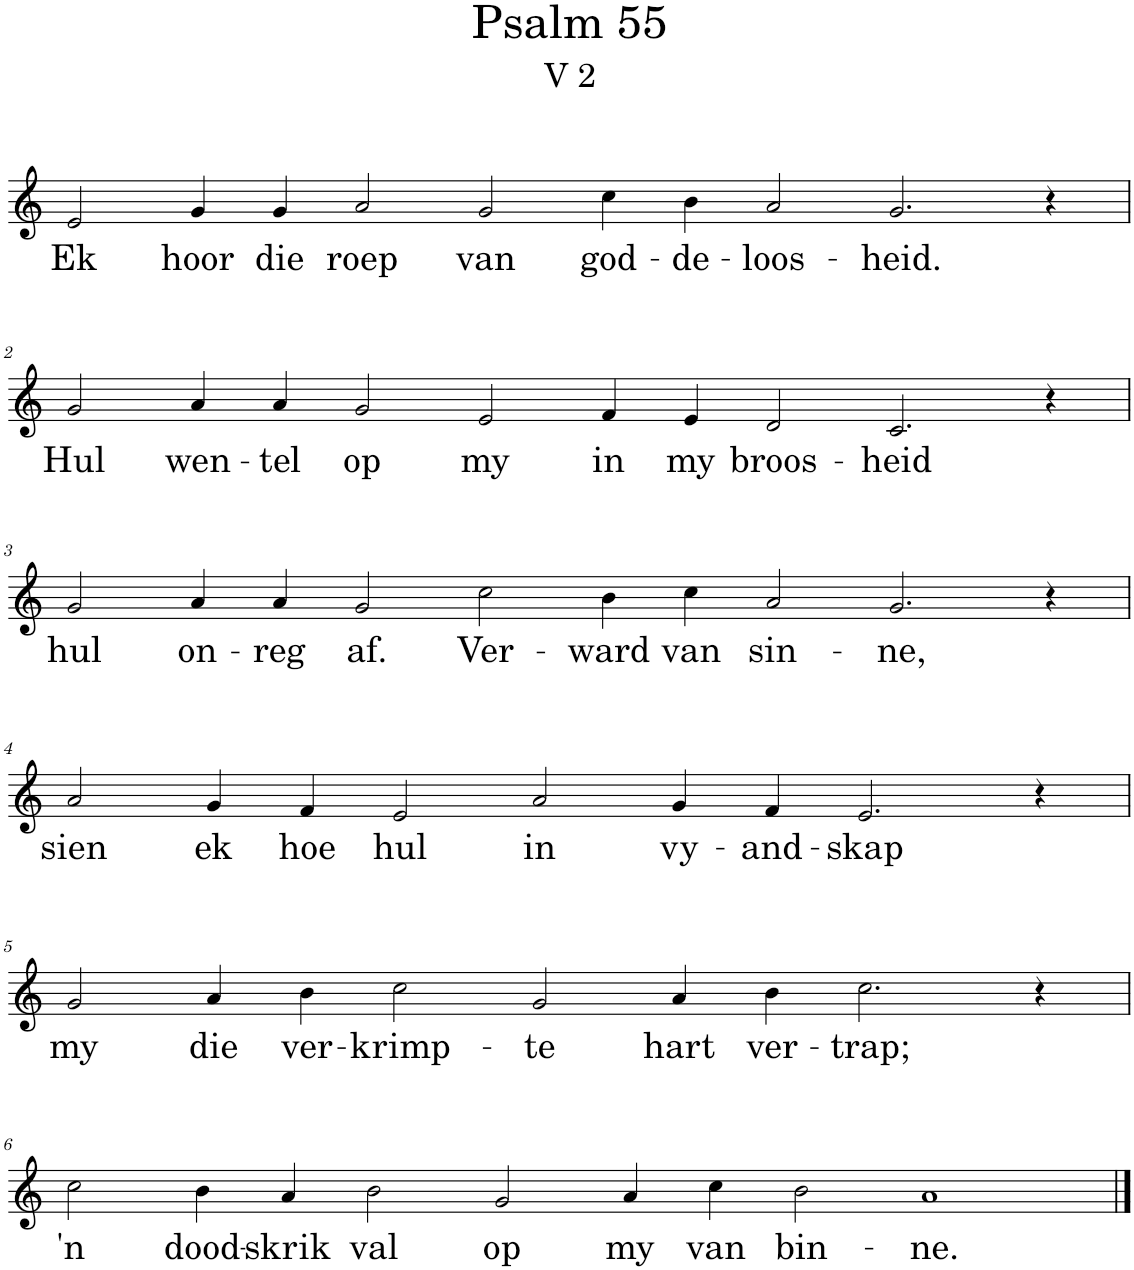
**kern	**text
*part1	*part1
*staff1	*staff1
*I"Pipe Organ	*
*I'Org.	*
*clefG2	*
*k[]	*
*M16/4	*
=1	=1
!	!LO:LY:b
2e/	Ek
!	!LO:LY:b
4g/	hoor
!	!LO:LY:b
4g/	die
!	!LO:LY:b
2a/	roep
!	!LO:LY:b
2g/	van
!	!LO:LY:b
4cc\	god-
!	!LO:LY:b
4b\	-de-
!	!LO:LY:b
2a/	-loos-
!	!LO:LY:b
2.g/	-heid.
4r	.
!!LO:LB:g=z
=2	=2
!	!LO:LY:b
2g/	Hul
!	!LO:LY:b
4a/	wen-
!	!LO:LY:b
4a/	-tel
!	!LO:LY:b
2g/	op
!	!LO:LY:b
2e/	my
!	!LO:LY:b
4f/	in
!	!LO:LY:b
4e/	my
!	!LO:LY:b
2d/	broos-
!	!LO:LY:b
2.c/	-heid
4r	.
!!LO:LB:g=z
=3	=3
!	!LO:LY:b
2g/	hul
!	!LO:LY:b
4a/	on-
!	!LO:LY:b
4a/	-reg
!	!LO:LY:b
2g/	af.
!	!LO:LY:b
2cc\	Ver-
!	!LO:LY:b
4b\	-ward
!	!LO:LY:b
4cc\	van
!	!LO:LY:b
2a/	sin-
!	!LO:LY:b
2.g/	-ne,
4r	.
!!LO:LB:g=z
=4	=4
*M14/4	*
!	!LO:LY:b
2a/	sien
!	!LO:LY:b
4g/	ek
!	!LO:LY:b
4f/	hoe
!	!LO:LY:b
2e/	hul
!	!LO:LY:b
2a/	in
!	!LO:LY:b
4g/	vy-
!	!LO:LY:b
4f/	-and-
!	!LO:LY:b
2.e/	-skap
4r	.
!!LO:LB:g=z
=5	=5
!	!LO:LY:b
2g/	my
!	!LO:LY:b
4a/	die
!	!LO:LY:b
4b\	ver-
!	!LO:LY:b
2cc\	-krimp-
!	!LO:LY:b
2g/	-te
!	!LO:LY:b
4a/	hart
!	!LO:LY:b
4b\	ver-
!	!LO:LY:b
2.cc\	-trap;
4r	.
!!LO:LB:g=z
=6	=6
*M16/4	*
!	!LO:LY:b
2cc\	'n
!	!LO:LY:b
4b\	dood-
!	!LO:LY:b
4a/	-skrik
!	!LO:LY:b
2b\	val
!	!LO:LY:b
2g/	op
!	!LO:LY:b
4a/	my
!	!LO:LY:b
4cc\	van
!	!LO:LY:b
2b\	bin-
!	!LO:LY:b
1a	-ne.
==	==
*-	*-
